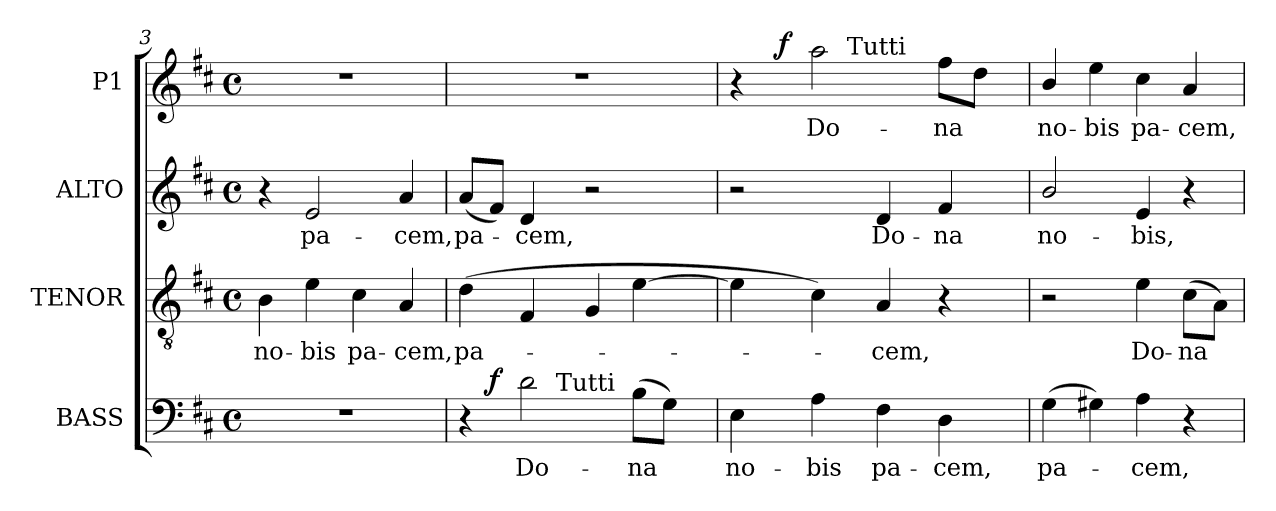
**kern	**text	**dynam	**kern	**text	**kern	**text	**kern	**text	**dynam
*part4	*part4	*part4	*part3	*part3	*part2	*part2	*part1	*part1	*part1
*staff4	*staff4	*staff4	*staff3	*staff3	*staff2	*staff2	*staff1	*staff1	*staff1
*I"BASS	*	*	*I"TENOR	*	*I"ALTO	*	*I"P1	*	*
*clefF4	*	*	*clefGv2	*	*clefG2	*	*clefG2	*	*
*	*	*	*ITrd7c12	*	*	*	*	*	*
*k[f#c#]	*	*	*k[f#c#]	*	*k[f#c#]	*	*k[f#c#]	*	*
*D:	*	*	*D:	*	*D:	*	*D:	*	*
*M4/4	*	*	*M4/4	*	*M4/4	*	*M4/4	*	*
*met(c)	*	*	*met(c)	*	*met(c)	*	*met(c)	*	*
=3	=3	=3	=3	=3	=3	=3	=3	=3	=3
!	!	!	!	!LO:LY:b:color=#000000	!	!	!	!	!
1r	.	.	4BBi\	no-	4r	.	1r	.	.
!	!	!	!	!LO:LY:b:color=#000000	!	!	!	!	!
!	!	!	!	!	!	!LO:LY:b:color=#000000	!	!	!
.	.	.	4Ei\	-bis	2ei/	pa-	.	.	.
!	!	!	!	!LO:LY:b:color=#000000	!	!	!	!	!
.	.	.	4C#i\	pa-	.	.	.	.	.
!	!	!	!	!LO:LY:b:color=#000000	!	!	!	!	!
!	!	!	!	!	!	!LO:LY:b:color=#000000	!	!	!
.	.	.	4AAi/	-cem,	4ai/	-cem,	.	.	.
=4	=4	=4	=4	=4	=4	=4	=4	=4	=4
!	!	!	!	!LO:LY:b:color=#000000	!	!	!	!	!
!	!	!	!	!	!	!LO:LY:b:color=#000000	!	!	!
*^	*	*	*	*	*	*	*	*	*
*	*^	*	*	*	*	*	*	*	*	*
4r	8ryy	4ryy	.	.	(4Di\	pa-	(8ai/L	pa-	1r	.	.
.	2..ryy	.	.	f	.	.	8f#i/J)	.	.	.	.
!	!	!	!LO:LY:b:color=#000000	!	!	!	!	!	!	!	!
!	!	!	!	!	!	!	!	!LO:LY:b:color=#000000	!	!	!
2di\	.	8ryy	Do-	.	4FF#i/	.	4di/	-cem,	.	.	.
.	.	256ryy	.	.	.	.	.	.	.	.	.
.	.	1024ryy	.	.	.	.	.	.	.	.	.
!	!	!LO:TX:a:t=Tutti	!	!	!	!	!	!	!	!	!
.	.	2ryy	.	.	.	.	.	.	.	.	.
.	.	.	.	.	4GGi/	.	2r	.	.	.	.
!	!	!	!LO:LY:b:color=#000000	!	!	!	!	!	!	!	!
(8Bi\L	.	.	-na	.	[4Ei\	.	.	.	.	.	.
8Gi\J)	.	.	.	.	.	.	.	.	.	.	.
.	.	16ryy	.	.	.	.	.	.	.	.	.
.	.	32ryy	.	.	.	.	.	.	.	.	.
.	.	64ryy	.	.	.	.	.	.	.	.	.
.	.	128ryy	.	.	.	.	.	.	.	.	.
.	.	512.ryy	.	.	.	.	.	.	.	.	.
*v	*v	*v	*	*	*	*	*	*	*	*	*
=5	=5	=5	=5	=5	=5	=5	=5	=5	=5
*^	*	*	*	*	*	*	*	*	*
*	*^	*	*	*	*	*	*	*	*	*
!	!	!	!LO:LY:b:color=#000000	!	!	!	!	!	!	!	!
*	*	*	*	*	*	*	*	*	*^	*	*
*v	*v	*v	*	*	*	*	*	*	*	*^	*	*
4Ei\	no-	.	4Ei\]	.	2r	.	4r	16ryy	4ryy	.	.
.	.	.	.	.	.	.	.	32ryy	.	.	.
.	.	.	.	.	.	.	.	64ryy	.	.	.
.	.	.	.	.	.	.	.	128ryy	.	.	.
.	.	.	.	.	.	.	.	1024ryy	.	.	.
.	.	.	.	.	.	.	.	2ryy	.	.	f
!	!LO:LY:b:color=#000000	!	!	!	!	!	!	!	!	!	!
!	!	!	!	!	!	!	!	!	!	!LO:LY:b:color=#000000	!
4Ai\	-bis	.	4C#i\)	.	.	.	2aai\	.	8ryy	Do-	.
.	.	.	.	.	.	.	.	.	256ryy	.	.
.	.	.	.	.	.	.	.	.	1024ryy	.	.
!	!	!	!	!	!	!	!	!	!LO:TX:a:t=Tutti	!	!
.	.	.	.	.	.	.	.	.	2ryy	.	.
!	!LO:LY:b:color=#000000	!	!	!	!	!	!	!	!	!	!
!	!	!	!	!LO:LY:b:color=#000000	!	!	!	!	!	!	!
!	!	!	!	!	!	!LO:LY:b:color=#000000	!	!	!	!	!
4F#i\	pa-	.	4AAi/	-cem,	4di/	Do-	.	.	.	.	.
.	.	.	.	.	.	.	.	4ryy	.	.	.
!	!LO:LY:b:color=#000000	!	!	!	!	!	!	!	!	!	!
!	!	!	!	!	!	!LO:LY:b:color=#000000	!	!	!	!	!
!	!	!	!	!	!	!	!	!	!	!LO:LY:b:color=#000000	!
4Di\	-cem,	.	4r	.	4f#i/	-na	8ff#i\L	.	.	-na	.
.	.	.	.	.	.	.	.	8ryy	.	.	.
.	.	.	.	.	.	.	8ddi\J	.	.	.	.
.	.	.	.	.	.	.	.	.	16ryy	.	.
.	.	.	.	.	.	.	.	.	32ryy	.	.
.	.	.	.	.	.	.	.	.	64ryy	.	.
.	.	.	.	.	.	.	.	.	128ryy	.	.
.	.	.	.	.	.	.	.	256..ryy	.	.	.
.	.	.	.	.	.	.	.	.	512.ryy	.	.
*	*	*	*	*	*	*	*v	*v	*v	*	*
!!LO:LB:g=z
=6	=6	=6	=6	=6	=6	=6	=6	=6	=6
*	*	*	*	*	*	*	*^	*	*
*	*	*	*	*	*	*	*	*^	*	*
!	!LO:LY:b:color=#000000	!	!	!	!	!	!	!	!	!	!
*	*	*	*	*	*	*	*v	*v	*v	*	*
*	*	*	*	*	*	*	*^	*	*
*	*	*	*	*	*	*	*	*^	*	*
!	!	!	!	!	!	!LO:LY:b:color=#000000	!	!	!	!	!
*	*	*	*	*	*	*	*v	*v	*v	*	*
*	*	*	*	*	*	*	*^	*	*
*	*	*	*	*	*	*	*	*^	*	*
!	!	!	!	!	!	!	!	!	!	!LO:LY:b:color=#000000	!
*	*	*	*	*	*	*	*v	*v	*v	*	*
(4Gi\	pa-	.	2r	.	2bi/	no-	4bi/	no-	.
!	!	!	!	!	!	!	!	!LO:LY:b:color=#000000	!
4G#Xi\)	.	.	.	.	.	.	4eei\	-bis	.
!	!LO:LY:b:color=#000000	!	!	!	!	!	!	!	!
!	!	!	!	!LO:LY:b:color=#000000	!	!	!	!	!
!	!	!	!	!	!	!LO:LY:b:color=#000000	!	!	!
!	!	!	!	!	!	!	!	!LO:LY:b:color=#000000	!
4Ai\	-cem,	.	4Ei\	Do-	4ei/	-bis,	4cc#i\	pa-	.
!	!	!	!	!LO:LY:b:color=#000000	!	!	!	!	!
!	!	!	!	!	!	!	!	!LO:LY:b:color=#000000	!
4r	.	.	(8C#i\L	-na	4r	.	4ai/	-cem,	.
.	.	.	8AAi\J)	.	.	.	.	.	.
=	=	=	=	=	=	=	=	=	=
*-	*-	*-	*-	*-	*-	*-	*-	*-	*-
